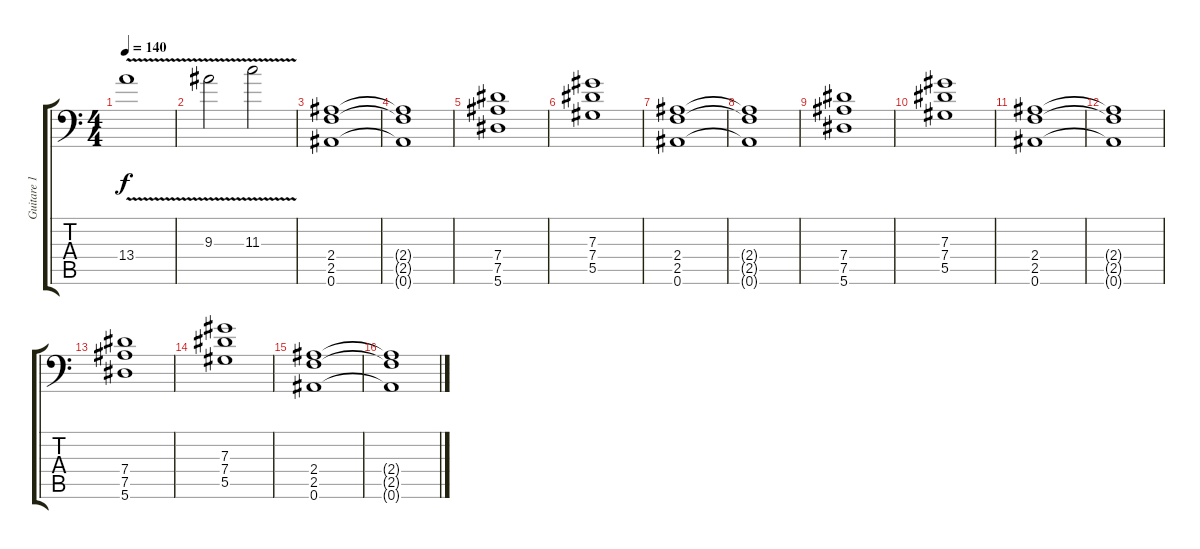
\track ("Guitare 1" "Guitare 1") {instrument distortionguitar}
\staff {score tabs}
\tuning (Bb3 F3 Db3 Ab2 Eb2 Bb1) {hide}
\ts (4 4)
\tempo 140
\clef f4
\ks c
13.4{v}.1{dy f} |
9.3{v}.2 11.3{v}.2 |
(2.4 2.5 0.6).1 |
(2.4{t} 2.5{t} 0.6{t}).1 |
(7.4 7.5 5.6).1 |
(7.3 7.4 5.5).1 |
(2.4 2.5 0.6).1 |
(2.4{t} 2.5{t} 0.6{t}).1 |
(7.4 7.5 5.6).1 |
(7.3 7.4 5.5).1 |
(2.4 2.5 0.6).1 |
(2.4{t} 2.5{t} 0.6{t}).1 |
(7.4 7.5 5.6).1 |
(7.3 7.4 5.5).1 |
(2.4 2.5 0.6).1 |
(2.4{t} 2.5{t} 0.6{t}).1
